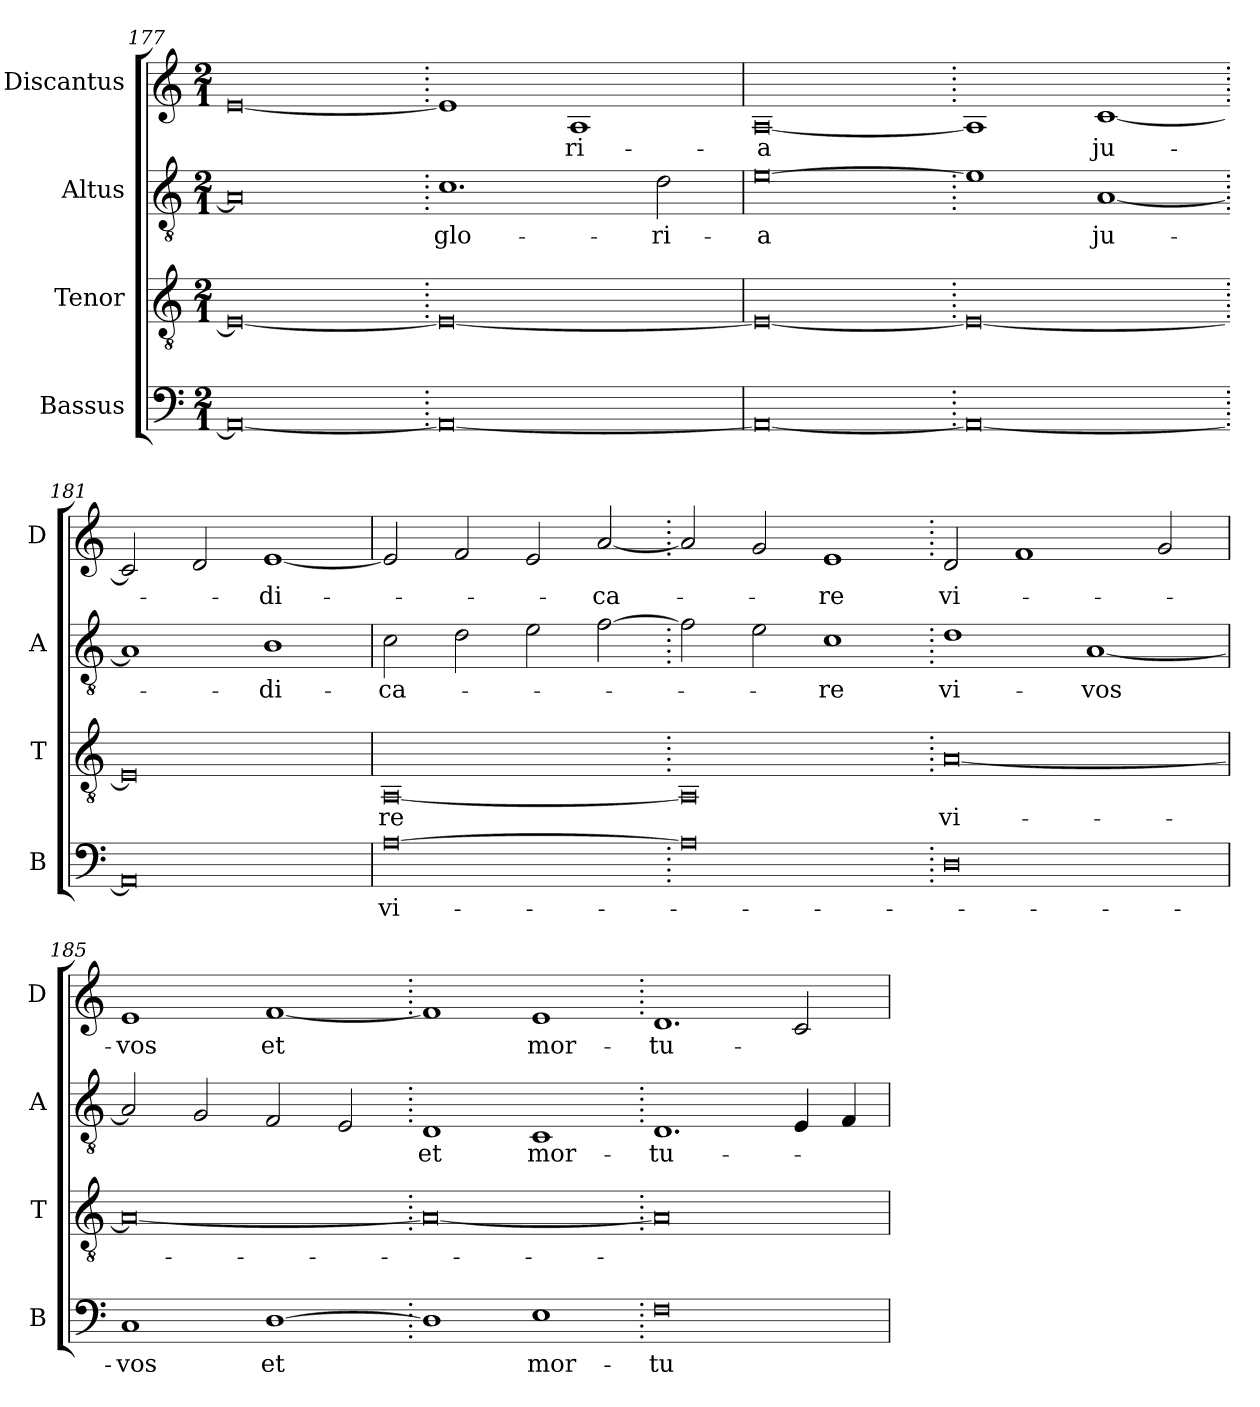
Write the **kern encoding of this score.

**kern	**text	**kern	**text	**kern	**text	**kern	**text
*part4	*part4	*part3	*part3	*part2	*part2	*part1	*part1
*staff4	*staff4	*staff3	*staff3	*staff2	*staff2	*staff1	*staff1
*I"Bassus	*	*I"Tenor	*	*I"Altus	*	*I"Discantus	*
*I'B	*	*I'T	*	*I'A	*	*I'D	*
*clefF4	*	*clefGv2	*	*clefGv2	*	*clefG2	*
*k[]	*	*k[]	*	*k[]	*	*k[]	*
*M2/1	*	*M2/1	*	*M2/1	*	*M2/1	*
=177	=177	=177	=177	=177	=177	=177	=177
0AA_	.	0E_	.	0A]	.	[0e	.
=178.	=178.	=178.	=178.	=178.	=178.	=178.	=178.
0AA_	.	0E_	.	1.c	glo-	1e]	.
.	.	.	.	.	.	1A	-ri-
.	.	.	.	2d	-ri-	.	.
=179	=179	=179	=179	=179	=179	=179	=179
0AA_	.	0E_	.	[0e	-a	[0A	-a
=180.	=180.	=180.	=180.	=180.	=180.	=180.	=180.
0AA_	.	0E_	.	1e]	.	1A]	.
.	.	.	.	[1A	ju-	[1c	ju-
=181.	=181.	=181.	=181.	=181.	=181.	=181.	=181.
0AA]	.	0E]	.	1A]	.	2c]	.
.	.	.	.	.	.	2d	.
.	.	.	.	1B	-di-	[1e	-di-
=182	=182	=182	=182	=182	=182	=182	=182
[0A	vi-	[0AA	-re	2c	-ca-	2e]	.
.	.	.	.	2d	.	2f	.
.	.	.	.	2e	.	2e	.
.	.	.	.	[2f	.	[2a	-ca-
=183.	=183.	=183.	=183.	=183.	=183.	=183.	=183.
0A]	.	0AA]	.	2f]	.	2a]	.
.	.	.	.	2e	.	2g	.
.	.	.	.	1c	-re	1e	-re
=184.	=184.	=184.	=184.	=184.	=184.	=184.	=184.
0D	.	[0A	vi-	1d	vi-	2d	vi-
.	.	.	.	.	.	1f	.
.	.	.	.	[1A	-vos	.	.
.	.	.	.	.	.	2g	.
=185	=185	=185	=185	=185	=185	=185	=185
1C	-vos	0A_	.	2A]	.	1e	-vos
.	.	.	.	2G	.	.	.
[1D	et	.	.	2F	.	[1f	et
.	.	.	.	2E	.	.	.
=186.	=186.	=186.	=186.	=186.	=186.	=186.	=186.
1D]	.	0A_	.	1D	et	1f]	.
1E	mor-	.	.	1C	mor-	1e	mor-
=187.	=187.	=187.	=187.	=187.	=187.	=187.	=187.
0F	-tu-	0A]	.	1.D	-tu-	1.d	-tu-
.	.	.	.	4E	.	2c	.
.	.	.	.	4F	.	.	.
=	=	=	=	=	=	=	=
*-	*-	*-	*-	*-	*-	*-	*-
